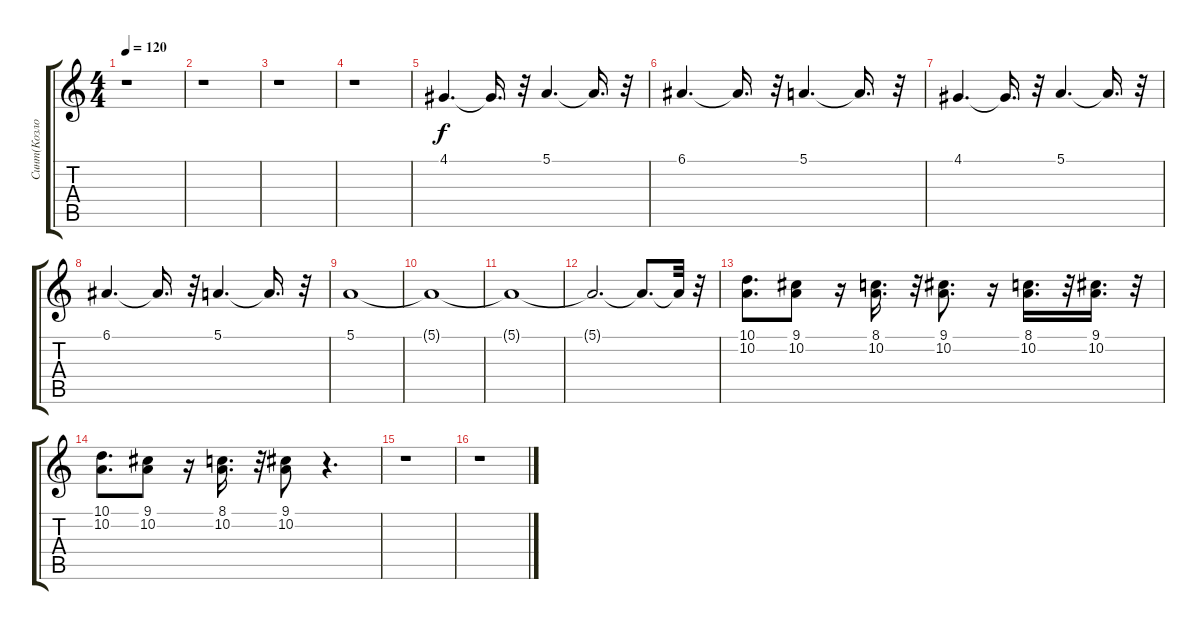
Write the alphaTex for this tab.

\track ("Синт(Козлов)" "Синт(Козло") {instrument drawbarorgan}
\staff {score tabs}
\tuning (E4 B3 G3 D3 A2 E2) {hide}
\ts (4 4)
\tempo 120
\clef g2
\ks c
r.1{dy f} |
r.1 |
r.1 |
r.1 |
4.1.4{d} 4.1{t}.16{d} r.32 5.1.4{d} 5.1{t}.16{d} r.32 |
6.1.4{d} 6.1{t}.16{d} r.32 5.1.4{d} 5.1{t}.16{d} r.32 |
4.1.4{d} 4.1{t}.16{d} r.32 5.1.4{d} 5.1{t}.16{d} r.32 |
6.1.4{d} 6.1{t}.16{d} r.32 5.1.4{d} 5.1{t}.16{d} r.32 |
5.1.1 |
5.1{t}.1 |
5.1{t}.1 |
5.1{t}.2{d} 5.1{t}.8{d} 5.1{t}.32 r.32 |
(10.1 10.2).8{d} (9.1 10.2).8 r.16 (8.1 10.2).16{d} r.32 (9.1 10.2).8{d} r.16 (8.1 10.2).16{d} r.32 (9.1 10.2).16{d} r.32 |
(10.1 10.2).8{d} (9.1 10.2).8 r.16 (8.1 10.2).16{d} r.32 (9.1 10.2).8 r.4{d} |
r.1 |
r.1
